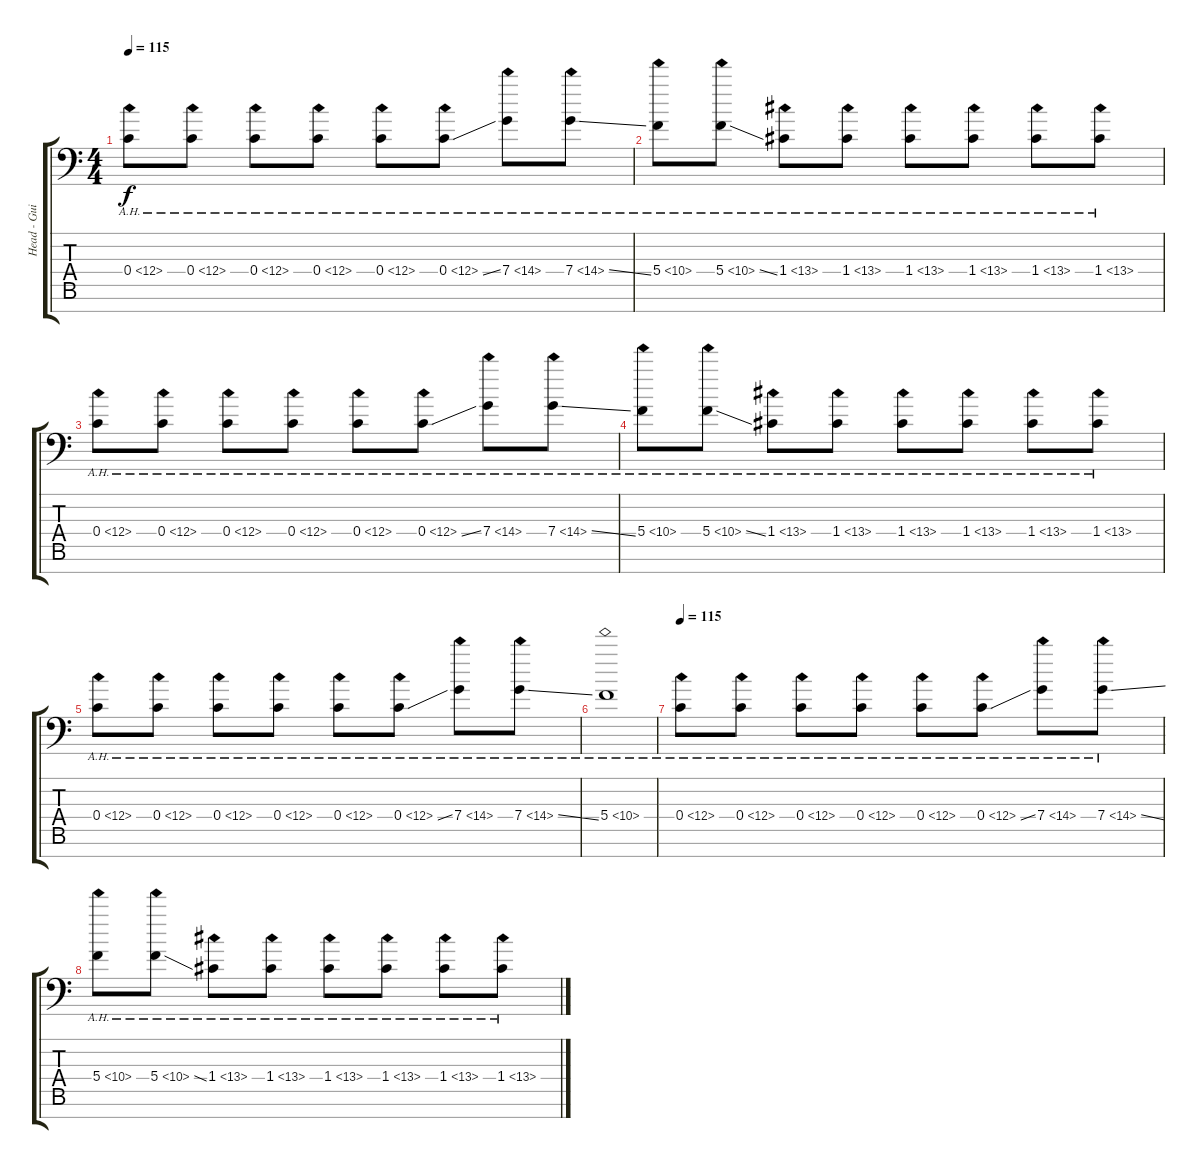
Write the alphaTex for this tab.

\track ("Head - Guitar" "Head - Gui") {instrument electricguitarclean}
\staff {score tabs}
\tuning (D4 A3 F3 C3 G2 D2 A1) {hide}
\ts (4 4)
\tempo 115
\clef f4
\ks c
0.4{ah 12}.8{dy f} 0.4{ah 12}.8 0.4{ah 12}.8 0.4{ah 12}.8 0.4{ah 12}.8 0.4{ah 12 ss}.8 7.4{ah 7}.8 7.4{ah 7 ss}.8 |
5.4{ah 5}.8 5.4{ah 5 ss}.8 1.4{ah 12}.8 1.4{ah 12}.8 1.4{ah 12}.8 1.4{ah 12}.8 1.4{ah 12}.8 1.4{ah 12}.8 |
0.4{ah 12}.8 0.4{ah 12}.8 0.4{ah 12}.8 0.4{ah 12}.8 0.4{ah 12}.8 0.4{ah 12 ss}.8 7.4{ah 7}.8 7.4{ah 7 ss}.8 |
5.4{ah 5}.8 5.4{ah 5 ss}.8 1.4{ah 12}.8 1.4{ah 12}.8 1.4{ah 12}.8 1.4{ah 12}.8 1.4{ah 12}.8 1.4{ah 12}.8 |
0.4{ah 12}.8 0.4{ah 12}.8 0.4{ah 12}.8 0.4{ah 12}.8 0.4{ah 12}.8 0.4{ah 12 ss}.8 7.4{ah 7}.8 7.4{ah 7 ss}.8 |
5.4{ah 5}.1 |
\tempo 115
0.4{ah 12}.8{volume 10} 0.4{ah 12}.8 0.4{ah 12}.8 0.4{ah 12}.8 0.4{ah 12}.8 0.4{ah 12 ss}.8 7.4{ah 7}.8 7.4{ah 7 ss}.8 |
5.4{ah 5}.8 5.4{ah 5 ss}.8 1.4{ah 12}.8 1.4{ah 12}.8{volume 5} 1.4{ah 12}.8 1.4{ah 12}.8 1.4{ah 12}.8 1.4{ah 12}.8
